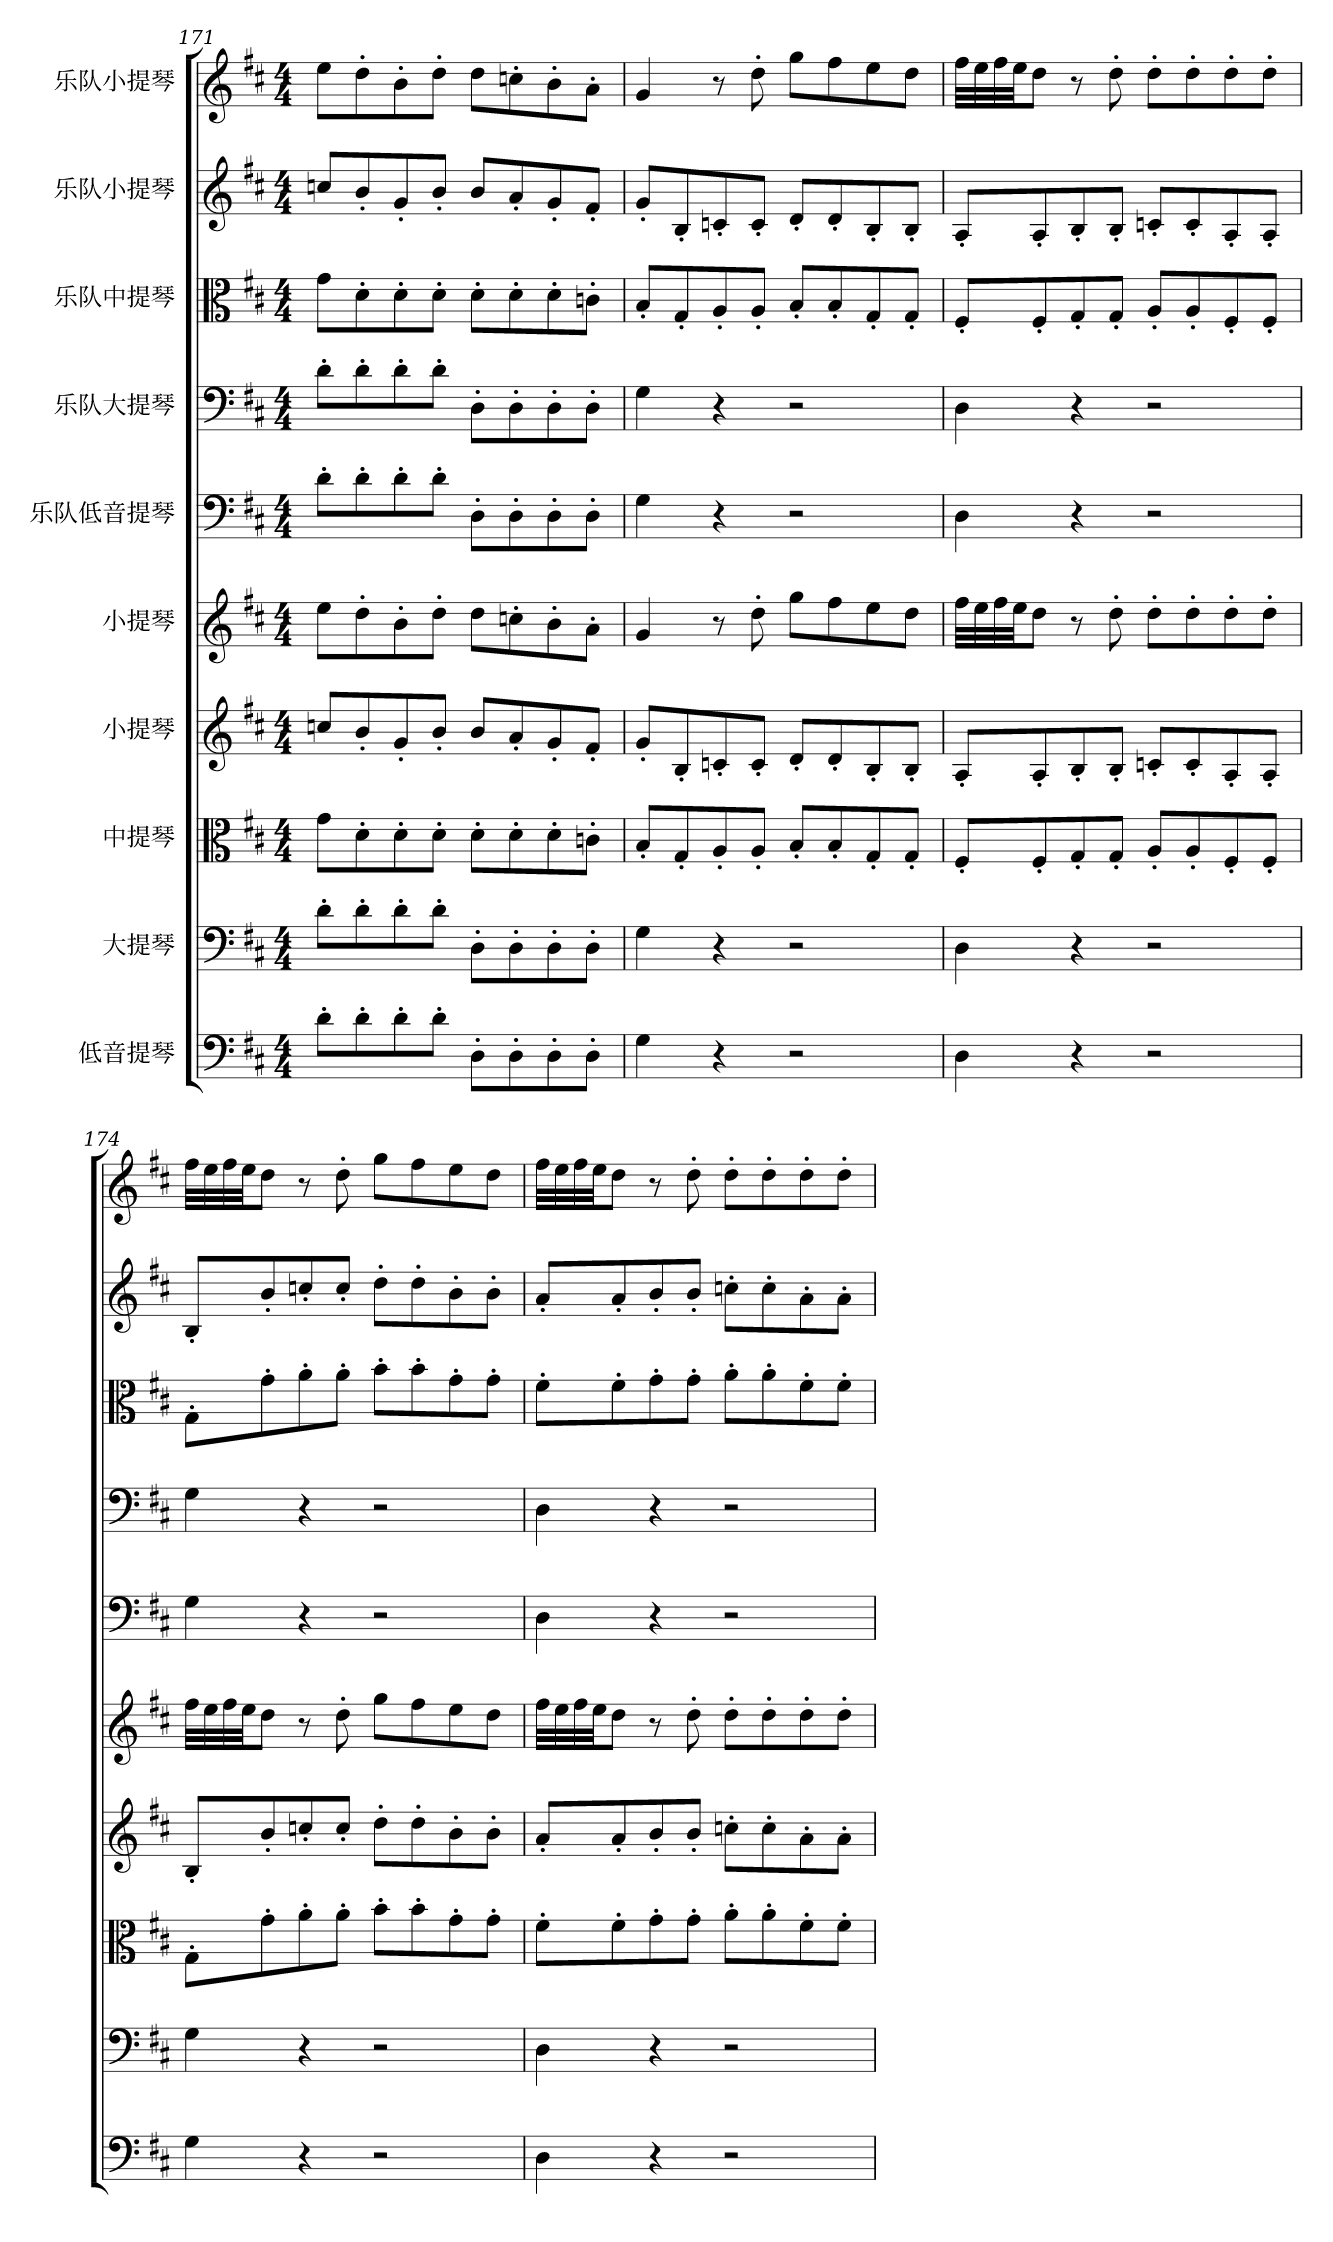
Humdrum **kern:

**kern	**kern	**kern	**kern	**kern	**kern	**kern	**kern	**kern	**kern
*part10	*part9	*part8	*part7	*part6	*part5	*part4	*part3	*part2	*part1
*staff10	*staff9	*staff8	*staff7	*staff6	*staff5	*staff4	*staff3	*staff2	*staff1
*I"低音提琴	*I"大提琴	*I"中提琴	*I"小提琴	*I"小提琴	*I"乐队低音提琴	*I"乐队大提琴	*I"乐队中提琴	*I"乐队小提琴	*I"乐队小提琴
*clefF4	*clefF4	*clefC3	*clefG2	*clefG2	*clefF4	*clefF4	*clefC3	*clefG2	*clefG2
*ITrd7c12	*	*	*	*	*ITrd7c12	*	*	*	*
*k[f#c#]	*k[f#c#]	*k[f#c#]	*k[f#c#]	*k[f#c#]	*k[f#c#]	*k[f#c#]	*k[f#c#]	*k[f#c#]	*k[f#c#]
*M4/4	*M4/4	*M4/4	*M4/4	*M4/4	*M4/4	*M4/4	*M4/4	*M4/4	*M4/4
=171	=171	=171	=171	=171	=171	=171	=171	=171	=171
8D'\L	8d'\L	8g\L	8ccn/L	8ee\L	8D'\L	8d'\L	8g\L	8ccn/L	8ee\L
8D'\	8d'\	8d'\	8b'/	8dd'\	8D'\	8d'\	8d'\	8b'/	8dd'\
8D'\	8d'\	8d'\	8g'/	8b'\	8D'\	8d'\	8d'\	8g'/	8b'\
8D'\J	8d'\J	8d'\J	8b'/J	8dd'\J	8D'\J	8d'\J	8d'\J	8b'/J	8dd'\J
8DD'\L	8D'\L	8d'\L	8b/L	8dd\L	8DD'\L	8D'\L	8d'\L	8b/L	8dd\L
8DD'\	8D'\	8d'\	8a'/	8ccn'\	8DD'\	8D'\	8d'\	8a'/	8ccn'\
8DD'\	8D'\	8d'\	8g'/	8b'\	8DD'\	8D'\	8d'\	8g'/	8b'\
8DD'\J	8D'\J	8cn'\J	8f#'/J	8a'\J	8DD'\J	8D'\J	8cn'\J	8f#'/J	8a'\J
=172	=172	=172	=172	=172	=172	=172	=172	=172	=172
4GG\	4G\	8B'/L	8g'/L	4g/	4GG\	4G\	8B'/L	8g'/L	4g/
.	.	8G'/	8B'/	.	.	.	8G'/	8B'/	.
4r	4r	8A'/	8cn'/	8r	4r	4r	8A'/	8cn'/	8r
.	.	8A'/J	8c'/J	8dd'\	.	.	8A'/J	8c'/J	8dd'\
2r	2r	8B'/L	8d'/L	8gg\L	2r	2r	8B'/L	8d'/L	8gg\L
.	.	8B'/	8d'/	8ff#\	.	.	8B'/	8d'/	8ff#\
.	.	8G'/	8B'/	8ee\	.	.	8G'/	8B'/	8ee\
.	.	8G'/J	8B'/J	8dd\J	.	.	8G'/J	8B'/J	8dd\J
!!LO:PB:g=z
=173	=173	=173	=173	=173	=173	=173	=173	=173	=173
4DD\	4D\	8F#'/L	8A'/L	32ff#\LLL	4DD\	4D\	8F#'/L	8A'/L	32ff#\LLL
.	.	.	.	32ee\	.	.	.	.	32ee\
.	.	.	.	32ff#\	.	.	.	.	32ff#\
.	.	.	.	32ee\JJ	.	.	.	.	32ee\JJ
.	.	8F#'/	8A'/	8dd\J	.	.	8F#'/	8A'/	8dd\J
4r	4r	8G'/	8B'/	8r	4r	4r	8G'/	8B'/	8r
.	.	8G'/J	8B'/J	8dd'\	.	.	8G'/J	8B'/J	8dd'\
2r	2r	8A'/L	8cn'/L	8dd'\L	2r	2r	8A'/L	8cn'/L	8dd'\L
.	.	8A'/	8c'/	8dd'\	.	.	8A'/	8c'/	8dd'\
.	.	8F#'/	8A'/	8dd'\	.	.	8F#'/	8A'/	8dd'\
.	.	8F#'/J	8A'/J	8dd'\J	.	.	8F#'/J	8A'/J	8dd'\J
=174	=174	=174	=174	=174	=174	=174	=174	=174	=174
4GG\	4G\	8G'\L	8B'/L	32ff#\LLL	4GG\	4G\	8G'\L	8B'/L	32ff#\LLL
.	.	.	.	32ee\	.	.	.	.	32ee\
.	.	.	.	32ff#\	.	.	.	.	32ff#\
.	.	.	.	32ee\JJ	.	.	.	.	32ee\JJ
.	.	8g'\	8b'/	8dd\J	.	.	8g'\	8b'/	8dd\J
4r	4r	8a'\	8ccn'/	8r	4r	4r	8a'\	8ccn'/	8r
.	.	8a'\J	8cc'/J	8dd'\	.	.	8a'\J	8cc'/J	8dd'\
2r	2r	8b'\L	8dd'\L	8gg\L	2r	2r	8b'\L	8dd'\L	8gg\L
.	.	8b'\	8dd'\	8ff#\	.	.	8b'\	8dd'\	8ff#\
.	.	8g'\	8b'\	8ee\	.	.	8g'\	8b'\	8ee\
.	.	8g'\J	8b'\J	8dd\J	.	.	8g'\J	8b'\J	8dd\J
=175	=175	=175	=175	=175	=175	=175	=175	=175	=175
4DD\	4D\	8f#'\L	8a'/L	32ff#\LLL	4DD\	4D\	8f#'\L	8a'/L	32ff#\LLL
.	.	.	.	32ee\	.	.	.	.	32ee\
.	.	.	.	32ff#\	.	.	.	.	32ff#\
.	.	.	.	32ee\JJ	.	.	.	.	32ee\JJ
.	.	8f#'\	8a'/	8dd\J	.	.	8f#'\	8a'/	8dd\J
4r	4r	8g'\	8b'/	8r	4r	4r	8g'\	8b'/	8r
.	.	8g'\J	8b'/J	8dd'\	.	.	8g'\J	8b'/J	8dd'\
2r	2r	8a'\L	8ccn'\L	8dd'\L	2r	2r	8a'\L	8ccn'\L	8dd'\L
.	.	8a'\	8cc'\	8dd'\	.	.	8a'\	8cc'\	8dd'\
.	.	8f#'\	8a'\	8dd'\	.	.	8f#'\	8a'\	8dd'\
.	.	8f#'\J	8a'\J	8dd'\J	.	.	8f#'\J	8a'\J	8dd'\J
=	=	=	=	=	=	=	=	=	=
*-	*-	*-	*-	*-	*-	*-	*-	*-	*-
